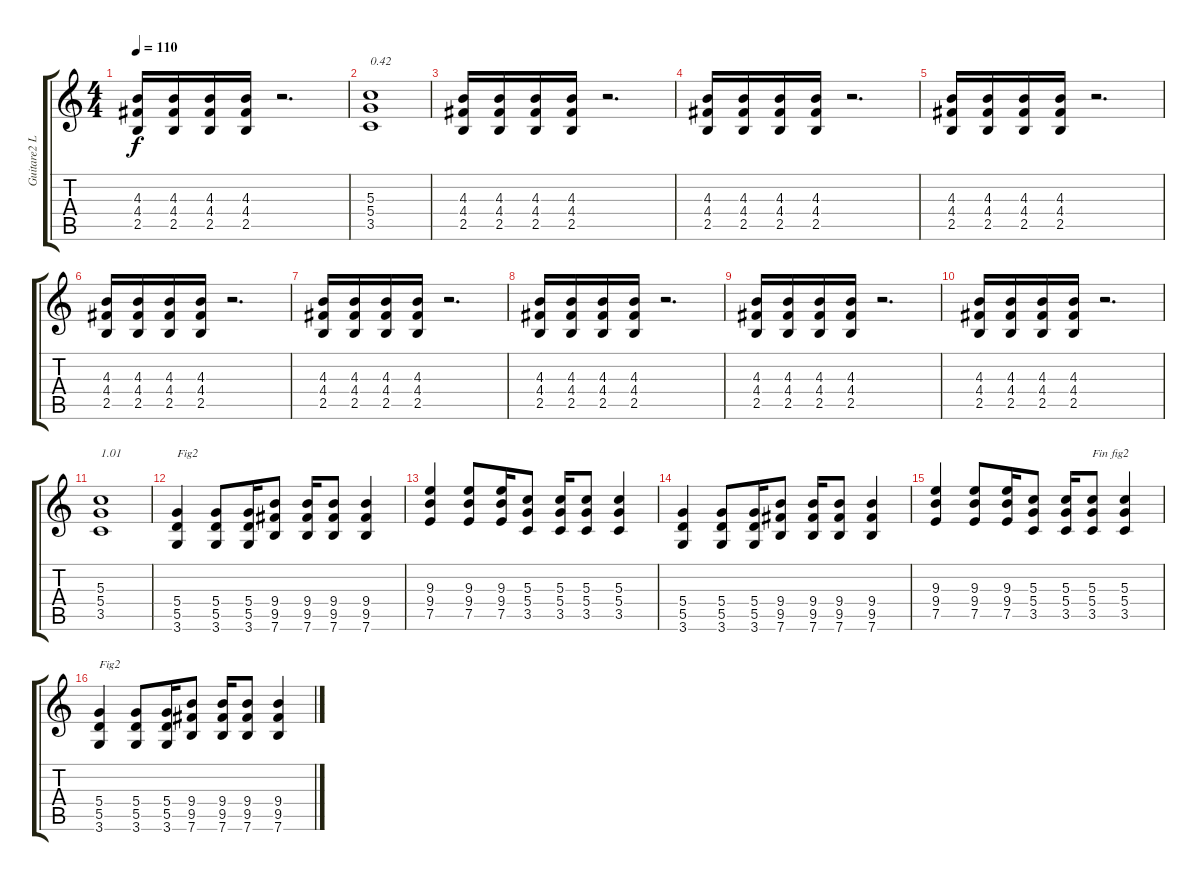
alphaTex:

\track ("Guitare2 Live" "Guitare2 L") {instrument distortionguitar}
\staff {score tabs}
\tuning (E4 B3 G3 D3 A2 E2) {hide}
\ts (4 4)
\tempo 110
\clef g2
\ks c
(4.3 4.4 2.5).16{dy f} (4.3 4.4 2.5).16 (4.3 4.4 2.5).16 (4.3 4.4 2.5).16 r.2{d} |
(5.3 5.4 3.5).1{txt "0.42"} |
(4.3 4.4 2.5).16 (4.3 4.4 2.5).16 (4.3 4.4 2.5).16 (4.3 4.4 2.5).16 r.2{d} |
(4.3 4.4 2.5).16 (4.3 4.4 2.5).16 (4.3 4.4 2.5).16 (4.3 4.4 2.5).16 r.2{d} |
(4.3 4.4 2.5).16 (4.3 4.4 2.5).16 (4.3 4.4 2.5).16 (4.3 4.4 2.5).16 r.2{d} |
(4.3 4.4 2.5).16 (4.3 4.4 2.5).16 (4.3 4.4 2.5).16 (4.3 4.4 2.5).16 r.2{d} |
(4.3 4.4 2.5).16 (4.3 4.4 2.5).16 (4.3 4.4 2.5).16 (4.3 4.4 2.5).16 r.2{d} |
(4.3 4.4 2.5).16 (4.3 4.4 2.5).16 (4.3 4.4 2.5).16 (4.3 4.4 2.5).16 r.2{d} |
(4.3 4.4 2.5).16 (4.3 4.4 2.5).16 (4.3 4.4 2.5).16 (4.3 4.4 2.5).16 r.2{d} |
(4.3 4.4 2.5).16 (4.3 4.4 2.5).16 (4.3 4.4 2.5).16 (4.3 4.4 2.5).16 r.2{d} |
(5.3 5.4 3.5).1{txt "1.01"} |
(5.4 5.5 3.6).4{txt "Fig2"} (5.4 5.5 3.6).8 (5.4 5.5 3.6).16 (9.4 9.5 7.6).8 (9.4 9.5 7.6).16 (9.4 9.5 7.6).8 (9.4 9.5 7.6).4 |
(9.3 9.4 7.5).4 (9.3 9.4 7.5).8 (9.3 9.4 7.5).16 (5.3 5.4 3.5).8 (5.3 5.4 3.5).16 (5.3 5.4 3.5).8 (5.3 5.4 3.5).4 |
(5.4 5.5 3.6).4 (5.4 5.5 3.6).8 (5.4 5.5 3.6).16 (9.4 9.5 7.6).8 (9.4 9.5 7.6).16 (9.4 9.5 7.6).8 (9.4 9.5 7.6).4 |
(9.3 9.4 7.5).4 (9.3 9.4 7.5).8 (9.3 9.4 7.5).16 (5.3 5.4 3.5).8 (5.3 5.4 3.5).16 (5.3 5.4 3.5).8{txt "Fin fig2"} (5.3 5.4 3.5).4 |
(5.4 5.5 3.6).4{txt "Fig2"} (5.4 5.5 3.6).8 (5.4 5.5 3.6).16 (9.4 9.5 7.6).8 (9.4 9.5 7.6).16 (9.4 9.5 7.6).8 (9.4 9.5 7.6).4
